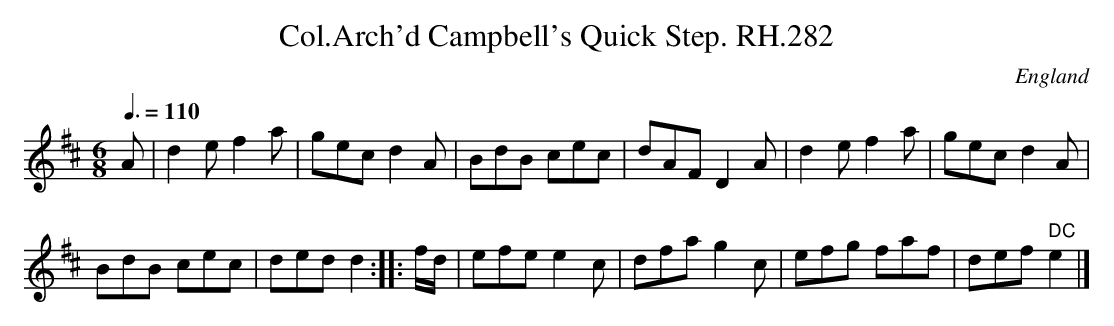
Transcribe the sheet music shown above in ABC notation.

X:1
T:Col.Arch'd Campbell's Quick Step. RH.282
L:1/8
M:6/8
O:England
Q:3/8=110
K:D
A|d2e f2a|gec d2A|BdB cec|dAF D2A|d2e f2a|gec d2A|!
BdB cec|ded d2::f/d/|efe e2c|dfa g2c|efg faf|def " DC"e2|]
